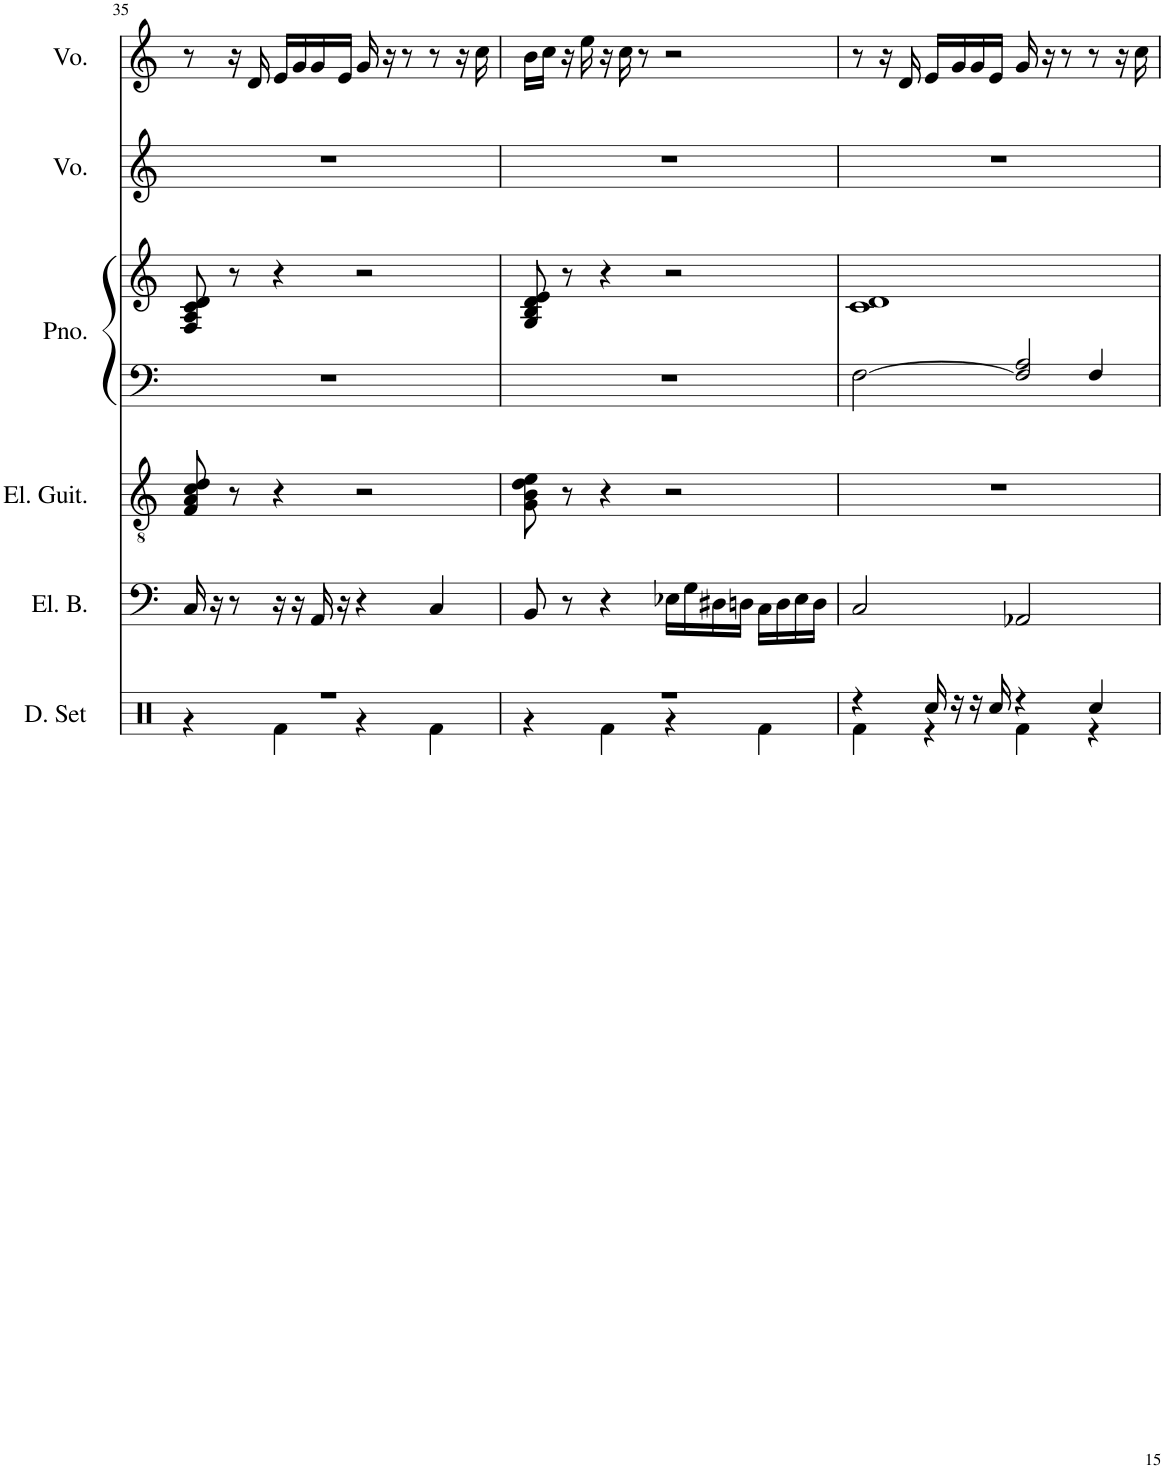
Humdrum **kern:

**kern	**kern	**kern	**kern	**kern	**kern	**kern
*part6	*part5	*part4	*part3	*part3	*part2	*part1
*staff7	*staff6	*staff5	*staff4	*staff3	*staff2	*staff1
*I"Drumset	*I"Electric Bass	*I"Electric Guitar	*I"Piano	*	*I"Voice	*I"Voice
*I'D. Set	*I'El. B.	*I'El. Guit.	*I'Pno.	*	*I'Vo.	*I'Vo.
!!LO:PB:g=z
*clefX	*clefF4	*clefGv2	*clefF4	*clefG2	*clefG2	*clefG2
*	*Trd7c12	*	*	*	*	*
*k[]	*k[]	*k[]	*k[]	*k[]	*k[]	*k[]
*M4/4	*M4/4	*M4/4	*M4/4	*M4/4	*M4/4	*M4/4
=35	=35	=35	=35	=35	=35	=35
*^	*	*	*	*	*	*
1r	4r	16C/	8F/ 8A/ 8c/ 8d/	1r	8F/ 8A/ 8c/ 8d/	1r	8r
.	.	16r	.	.	.	.	.
.	.	8r	8r	.	8r	.	16r
.	.	.	.	.	.	.	16d/
.	4Rf\	16r	4r	.	4r	.	16e/LL
.	.	16r	.	.	.	.	16g/
.	.	16AA/	.	.	.	.	16g/
.	.	16r	.	.	.	.	16e/JJ
.	4r	4r	2r	.	2r	.	16g/
.	.	.	.	.	.	.	16r
.	.	.	.	.	.	.	8r
.	4Rf\	4C/	.	.	.	.	8r
.	.	.	.	.	.	.	16r
.	.	.	.	.	.	.	16cc\
=36	=36	=36	=36	=36	=36	=36	=36
1r	4r	8BB/	8G\ 8B\ 8d\ 8e\	1r	8G/ 8B/ 8d/ 8e/	1r	16b\LL
.	.	.	.	.	.	.	16cc\JJ
.	.	8r	8r	.	8r	.	16r
.	.	.	.	.	.	.	16ee\
.	4Rf\	4r	4r	.	4r	.	16r
.	.	.	.	.	.	.	16cc\
.	.	.	.	.	.	.	8r
.	4r	16E-X\LL	2r	.	2r	.	2r
.	.	16G\	.	.	.	.	.
.	.	16D#X\	.	.	.	.	.
.	.	16Dn\JJ	.	.	.	.	.
.	4Rf\	16C\LL	.	.	.	.	.
.	.	16D\	.	.	.	.	.
.	.	16E-\	.	.	.	.	.
.	.	16D\JJ	.	.	.	.	.
=37	=37	=37	=37	=37	=37	=37	=37
*	*	*	*	*^	*	*	*
4r	4Rf\	2C/	1r	[2F\	2.ryy	1c 1d	1r	8r
.	.	.	.	.	.	.	.	16r
.	.	.	.	.	.	.	.	16d/
16Rcc/	4r	.	.	.	.	.	.	16e/LL
16r	.	.	.	.	.	.	.	16g/
16r	.	.	.	.	.	.	.	16g/
16Rcc/	.	.	.	.	.	.	.	16e/JJ
4r	4Rf\	2AA-X/	.	2F/] 2A/	.	.	.	16g/
.	.	.	.	.	.	.	.	16r
.	.	.	.	.	.	.	.	8r
4Rcc/	4r	.	.	.	4F/	.	.	8r
.	.	.	.	.	.	.	.	16r
.	.	.	.	.	.	.	.	16cc\
*v	*v	*	*	*v	*v	*	*	*
=	=	=	=	=	=	=
*-	*-	*-	*-	*-	*-	*-
